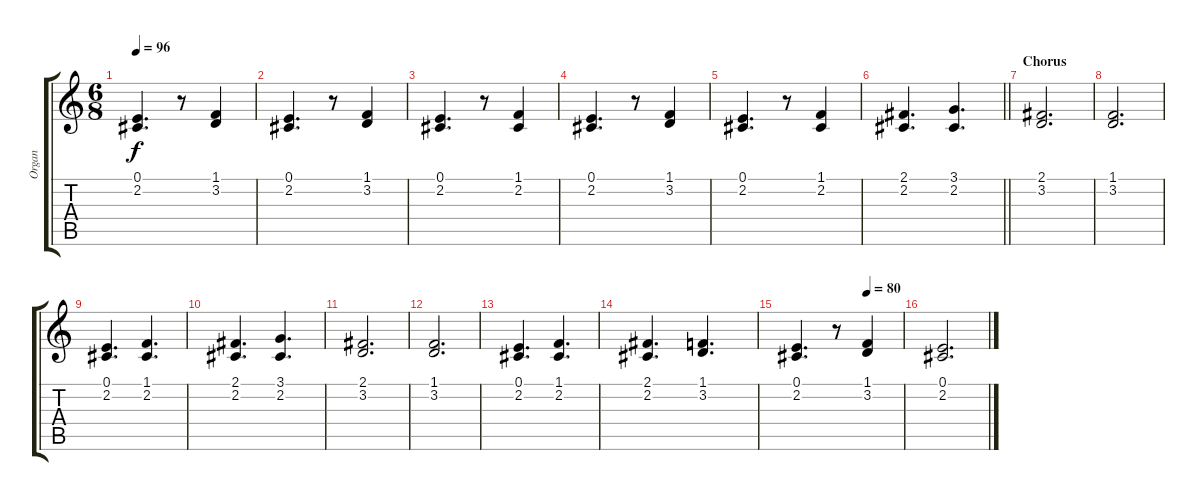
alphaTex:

\track ("Organ" "Organ") {instrument percussiveorgan}
\staff {score tabs}
\tuning (E4 B3 G3 D3 A2 E2) {hide}
\ts (6 8)
\tempo 96
\clef g2
\ks c
(0.1 2.2).4{d dy f} r.8 (1.1 3.2).4 |
(0.1 2.2).4{d} r.8 (1.1 3.2).4 |
(0.1 2.2).4{d} r.8 (1.1 2.2).4 |
(0.1 2.2).4{d} r.8 (1.1 3.2).4 |
(0.1 2.2).4{d} r.8 (1.1 2.2).4 |
\barLineRight lightlight
(2.1 2.2).4{d} (3.1 2.2).4{d} |
\section ("" "Chorus")
(2.1 3.2).2{d} |
(1.1 3.2).2{d} |
(0.1 2.2).4{d} (1.1 2.2).4{d} |
(2.1 2.2).4{d} (3.1 2.2).4{d} |
(2.1 3.2).2{d} |
(1.1 3.2).2{d} |
(0.1 2.2).4{d} (1.1 2.2).4{d} |
(2.1 2.2).4{d} (1.1 3.2).4{d} |
\tempo (80 0.6666666666666666)
(0.1 2.2).4{d} r.8 (1.1 3.2).4 |
(0.1 2.2).2{d}
